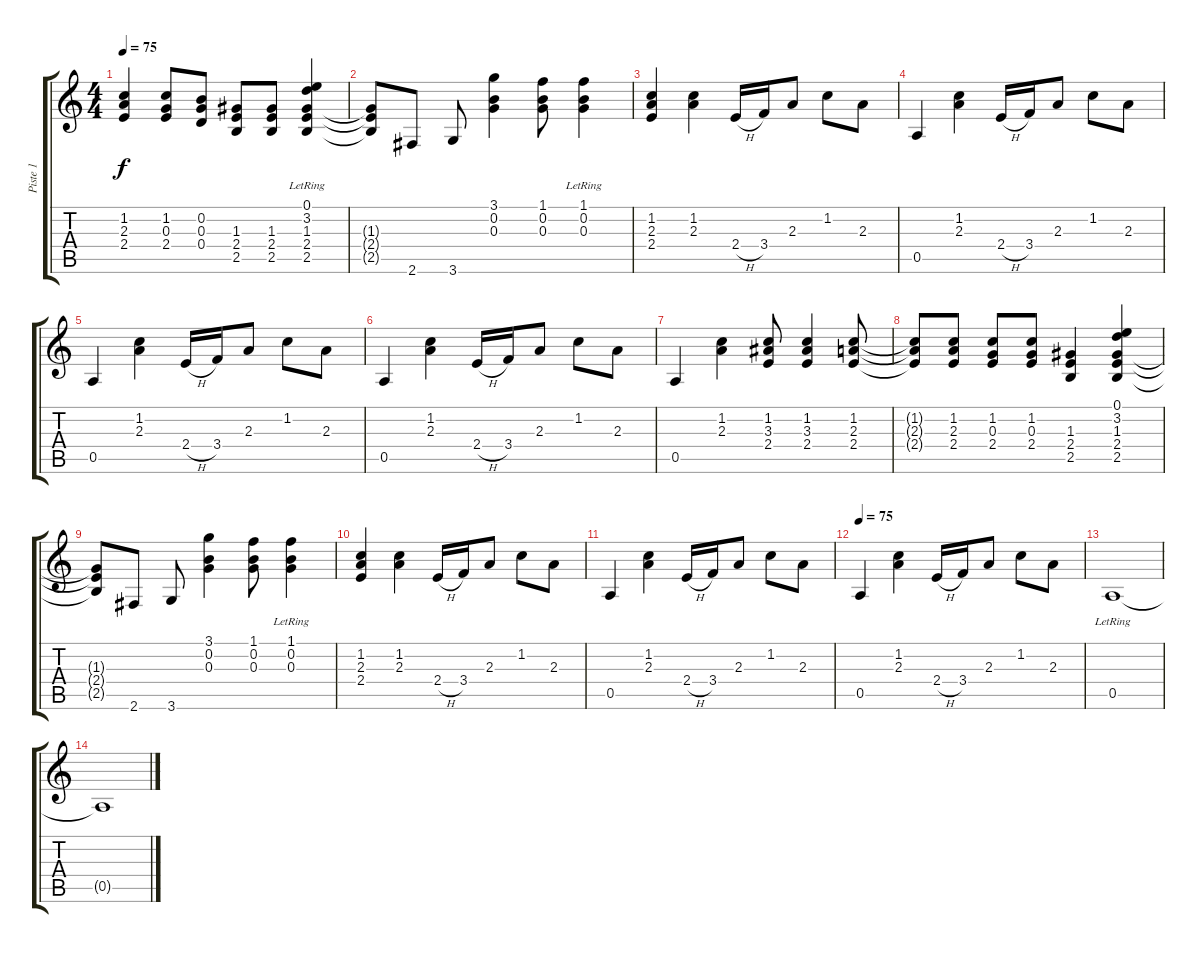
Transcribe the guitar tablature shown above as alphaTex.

\track ("Piste 1" "Piste 1") {instrument acousticguitarsteel}
\staff {score tabs}
\tuning (E4 B3 G3 D3 A2 E2) {hide}
\ts (4 4)
\tempo 75
\clef g2
\ks c
(1.2 2.3 2.4).4{dy f} (1.2 0.3 2.4).8 (0.2 0.3 0.4).8 (1.3 2.4 2.5).8 (1.3 2.4 2.5).8 (0.1 3.2 1.3 2.4 2.5{lr}).4 |
(1.3{t} 2.4{t} 2.5{t}).8 2.6.8 3.6.8 (3.1 0.2 0.3).4 (1.1 0.2 0.3).8 (1.1{lr} 0.2 0.3).4 |
(1.2 2.3 2.4).4 (1.2 2.3).4 2.4{h}.16 3.4.16 2.3.8 1.2.8 2.3.8 |
0.5.4 (1.2 2.3).4 2.4{h}.16 3.4.16 2.3.8 1.2.8 2.3.8 |
0.5.4 (1.2 2.3).4 2.4{h}.16 3.4.16 2.3.8 1.2.8 2.3.8 |
0.5.4 (1.2 2.3).4 2.4{h}.16 3.4.16 2.3.8 1.2.8 2.3.8 |
0.5.4 (1.2 2.3).4 (1.2 3.3 2.4).8 (1.2 3.3 2.4).4 (1.2 2.3 2.4).8 |
(1.2{t} 2.3{t} 2.4{t}).8 (1.2 2.3 2.4).8 (1.2 0.3 2.4).8 (1.2 0.3 2.4).8 (1.3 2.4 2.5).4 (0.1 3.2 1.3 2.4 2.5).4 |
(1.3{t} 2.4{t} 2.5{t}).8 2.6.8 3.6.8 (3.1 0.2 0.3).4 (1.1 0.2 0.3).8 (1.1{lr} 0.2 0.3).4 |
(1.2 2.3 2.4).4 (1.2 2.3).4 2.4{h}.16 3.4.16 2.3.8 1.2.8 2.3.8 |
0.5.4 (1.2 2.3).4 2.4{h}.16 3.4.16 2.3.8 1.2.8 2.3.8 |
\tempo 75
0.5.4 (1.2 2.3).4 2.4{h}.16 3.4.16 2.3.8 1.2.8 2.3.8 |
0.5{lr}.1 |
0.5{t}.1
